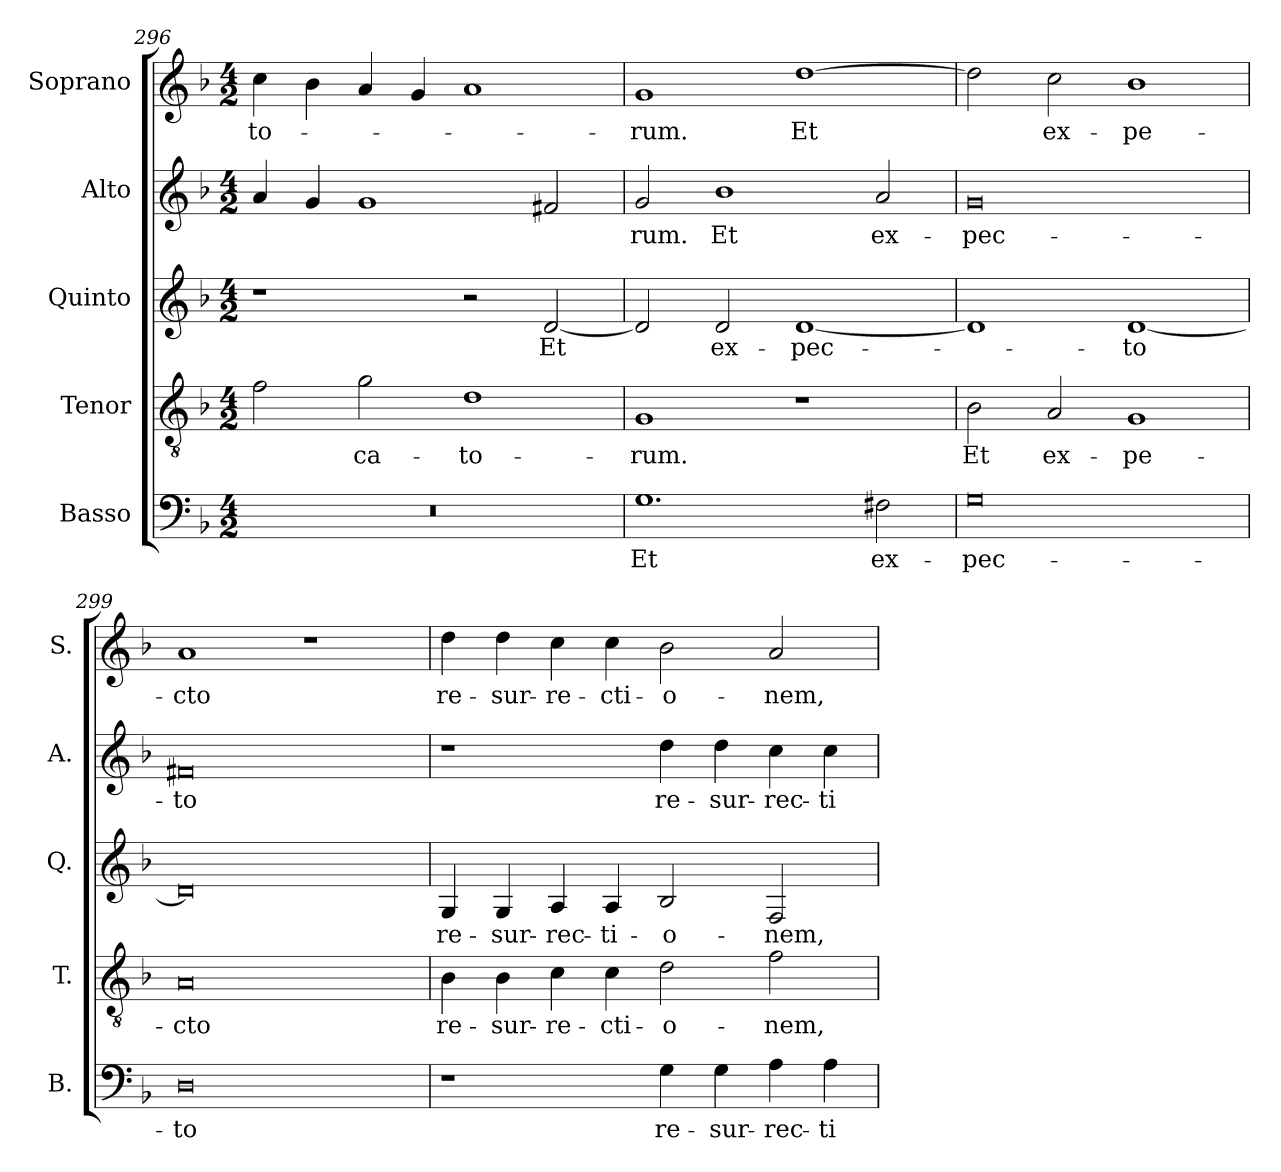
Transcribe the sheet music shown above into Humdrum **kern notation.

**kern	**text	**kern	**text	**kern	**text	**kern	**text	**kern	**text
*part5	*part5	*part4	*part4	*part3	*part3	*part2	*part2	*part1	*part1
*staff5	*staff5	*staff4	*staff4	*staff3	*staff3	*staff2	*staff2	*staff1	*staff1
*I"Basso	*	*I"Tenor	*	*I"Quinto	*	*I"Alto	*	*I"Soprano	*
*I'B.	*	*I'T.	*	*I'Q.	*	*I'A.	*	*I'S.	*
*clefF4	*	*clefGv2	*	*clefG2	*	*clefG2	*	*clefG2	*
*	*	*ITrd7c12	*	*	*	*	*	*	*
*k[b-]	*	*k[b-]	*	*k[b-]	*	*k[b-]	*	*k[b-]	*
*F:	*	*F:	*	*F:	*	*F:	*	*F:	*
*M4/2	*	*M4/2	*	*M4/2	*	*M4/2	*	*M4/2	*
=296	=296	=296	=296	=296	=296	=296	=296	=296	=296
!LO:N:vis=1	!	!	!	!	!	!	!	!	!
!	!	!	!	!	!	!	!	!	!LO:LY:b:color=#000000
0r	.	2Fi\	.	1r	.	4ai/	.	4cci\	-to-
.	.	.	.	.	.	4gi/	.	4b-i\	.
!	!	!	!LO:LY:b:color=#000000	!	!	!	!	!	!
.	.	2Gi\	-ca-	.	.	1gi	.	4ai/	.
.	.	.	.	.	.	.	.	4gi/	.
!	!	!	!LO:LY:b:color=#000000	!	!	!	!	!	!
.	.	1Di	-to-	2r	.	.	.	1ai	.
!	!	!	!	!	!LO:LY:b:color=#000000	!	!	!	!
.	.	.	.	[2di/	Et	2f#Xi/	.	.	.
!!LO:LB:g=z
=297	=297	=297	=297	=297	=297	=297	=297	=297	=297
!	!LO:LY:b:color=#000000	!	!	!	!	!	!	!	!
!	!	!	!LO:LY:b:color=#000000	!	!	!	!	!	!
!	!	!	!	!	!	!	!LO:LY:b:color=#000000	!	!
!	!	!	!	!	!	!	!	!	!LO:LY:b:color=#000000
1.Gi	Et	1GGi	-rum.	2di/]	.	2gi/	-rum.	1gi	-rum.
!	!	!	!	!	!LO:LY:b:color=#000000	!	!	!	!
!	!	!	!	!	!	!	!LO:LY:b:color=#000000	!	!
.	.	.	.	2di/	ex-	1b-i	Et	.	.
!	!	!	!	!	!LO:LY:b:color=#000000	!	!	!	!
!	!	!	!	!	!	!	!	!	!LO:LY:b:color=#000000
.	.	1r	.	[1di	-pec-	.	.	[1ddi	Et
!	!LO:LY:b:color=#000000	!	!	!	!	!	!	!	!
!	!	!	!	!	!	!	!LO:LY:b:color=#000000	!	!
2F#Xi\	ex-	.	.	.	.	2ai/	ex-	.	.
=298	=298	=298	=298	=298	=298	=298	=298	=298	=298
!	!LO:LY:b:color=#000000	!	!	!	!	!	!	!	!
!	!	!	!LO:LY:b:color=#000000	!	!	!	!	!	!
!	!	!	!	!	!	!	!LO:LY:b:color=#000000	!	!
0Gi	-pec-	2BB-i\	Et	1di]	.	0gi	-pec-	2ddi\]	.
!	!	!	!LO:LY:b:color=#000000	!	!	!	!	!	!
!	!	!	!	!	!	!	!	!	!LO:LY:b:color=#000000
.	.	2AAi/	ex-	.	.	.	.	2cci\	ex-
!	!	!	!LO:LY:b:color=#000000	!	!	!	!	!	!
!	!	!	!	!	!LO:LY:b:color=#000000	!	!	!	!
!	!	!	!	!	!	!	!	!	!LO:LY:b:color=#000000
.	.	1GGi	-pe-	[1di	-to	.	.	1b-i	-pe-
=299	=299	=299	=299	=299	=299	=299	=299	=299	=299
!	!LO:LY:b:color=#000000	!	!	!	!	!	!	!	!
!	!	!	!LO:LY:b:color=#000000	!	!	!	!	!	!
!	!	!	!	!	!	!	!LO:LY:b:color=#000000	!	!
!	!	!	!	!	!	!	!	!	!LO:LY:b:color=#000000
0Di	-to	0AAi	-cto	0di]	.	0f#Xi	-to	1ai	-cto
.	.	.	.	.	.	.	.	1r	.
=300	=300	=300	=300	=300	=300	=300	=300	=300	=300
!	!	!	!LO:LY:b:color=#000000	!	!	!	!	!	!
!	!	!	!	!	!LO:LY:b:color=#000000	!	!	!	!
!	!	!	!	!	!	!	!	!	!LO:LY:b:color=#000000
1r	.	4BB-i\	re-	4Gi/	re-	1r	.	4ddi\	re-
!	!	!	!LO:LY:b:color=#000000	!	!	!	!	!	!
!	!	!	!	!	!LO:LY:b:color=#000000	!	!	!	!
!	!	!	!	!	!	!	!	!	!LO:LY:b:color=#000000
.	.	4BB-i\	-sur-	4Gi/	-sur-	.	.	4ddi\	-sur-
!	!	!	!LO:LY:b:color=#000000	!	!	!	!	!	!
!	!	!	!	!	!LO:LY:b:color=#000000	!	!	!	!
!	!	!	!	!	!	!	!	!	!LO:LY:b:color=#000000
.	.	4Ci\	-re-	4Ai/	-rec-	.	.	4cci\	-re-
!	!	!	!LO:LY:b:color=#000000	!	!	!	!	!	!
!	!	!	!	!	!LO:LY:b:color=#000000	!	!	!	!
!	!	!	!	!	!	!	!	!	!LO:LY:b:color=#000000
.	.	4Ci\	-cti-	4Ai/	-ti-	.	.	4cci\	-cti-
!	!LO:LY:b:color=#000000	!	!	!	!	!	!	!	!
!	!	!	!LO:LY:b:color=#000000	!	!	!	!	!	!
!	!	!	!	!	!LO:LY:b:color=#000000	!	!	!	!
!	!	!	!	!	!	!	!LO:LY:b:color=#000000	!	!
!	!	!	!	!	!	!	!	!	!LO:LY:b:color=#000000
4Gi\	re-	2Di\	-o-	2B-i/	-o-	4ddi\	re-	2b-i\	-o-
!	!LO:LY:b:color=#000000	!	!	!	!	!	!	!	!
!	!	!	!	!	!	!	!LO:LY:b:color=#000000	!	!
4Gi\	-sur-	.	.	.	.	4ddi\	-sur-	.	.
!	!LO:LY:b:color=#000000	!	!	!	!	!	!	!	!
!	!	!	!LO:LY:b:color=#000000	!	!	!	!	!	!
!	!	!	!	!	!LO:LY:b:color=#000000	!	!	!	!
!	!	!	!	!	!	!	!LO:LY:b:color=#000000	!	!
!	!	!	!	!	!	!	!	!	!LO:LY:b:color=#000000
4Ai\	-rec-	2Fi\	-nem,	2Fi/	-nem,	4cci\	-rec-	2ai/	-nem,
!	!LO:LY:b:color=#000000	!	!	!	!	!	!	!	!
!	!	!	!	!	!	!	!LO:LY:b:color=#000000	!	!
4Ai\	-ti-	.	.	.	.	4cci\	-ti-	.	.
=	=	=	=	=	=	=	=	=	=
*-	*-	*-	*-	*-	*-	*-	*-	*-	*-
